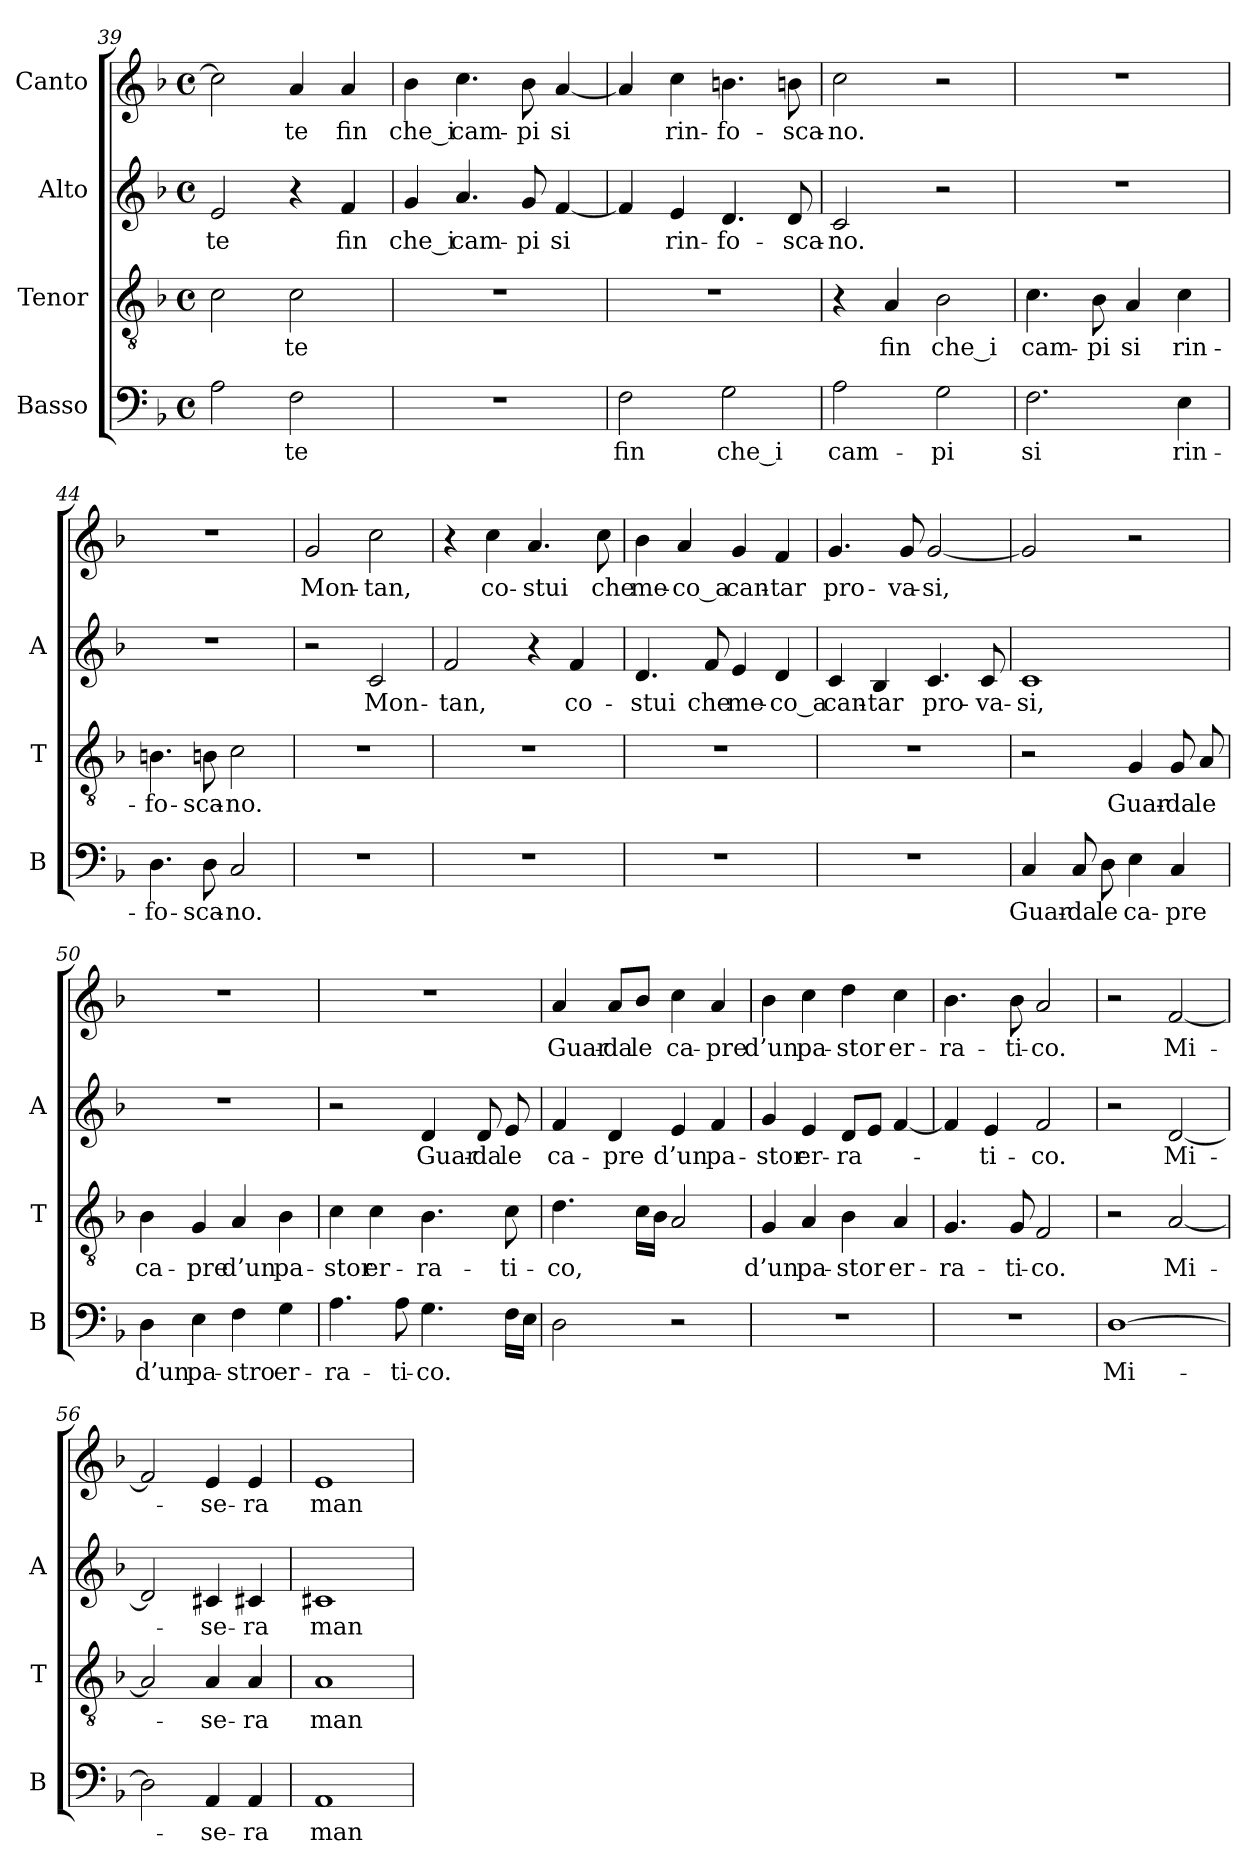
**kern	**text	**kern	**text	**kern	**text	**kern	**text
*part4	*part4	*part3	*part3	*part2	*part2	*part1	*part1
*staff4	*staff4	*staff3	*staff3	*staff2	*staff2	*staff1	*staff1
*I"Basso	*	*I"Tenor	*	*I"Alto	*	*I"Canto	*
*I'B	*	*I'T	*	*I'A	*	*	*
*clefF4	*	*clefGv2	*	*clefG2	*	*clefG2	*
*k[b-]	*	*k[b-]	*	*k[b-]	*	*k[b-]	*
*F:	*	*F:	*	*F:	*	*F:	*
*M4/4	*	*M4/4	*	*M4/4	*	*M4/4	*
*met(c)	*	*met(c)	*	*met(c)	*	*met(c)	*
=39	=39	=39	=39	=39	=39	=39	=39
2A	.	2c	.	2e	-te	2cc]	.
2F	-te	2c	-te	4r	.	4a	-te
.	.	.	.	4f	-fin	4a	-fin
=40	=40	=40	=40	=40	=40	=40	=40
1r	.	1r	.	4g	-che_i	4b-	-che_i
.	.	.	.	4.a	cam-	4.cc	cam-
.	.	.	.	8g	-pi	8b-	-pi
.	.	.	.	[4f	-si	[4a	-si
=41	=41	=41	=41	=41	=41	=41	=41
2F	-fin	1r	.	4f]	.	4a]	.
.	.	.	.	4e	rin-	4cc	rin-
2G	-che_i	.	.	4.d	fo-	4.bn	fo-
.	.	.	.	8d	sca-	8bn	sca-
=42	=42	=42	=42	=42	=42	=42	=42
2A	cam-	4r	.	2c	-no.	2cc	-no.
.	.	4A	-fin	.	.	.	.
2G	-pi	2B-	-che_i	2r	.	2r	.
=43	=43	=43	=43	=43	=43	=43	=43
2.F	-si	4.c	cam-	1r	.	1r	.
.	.	8B-	-pi	.	.	.	.
.	.	4A	-si	.	.	.	.
4E	rin-	4c	rin-	.	.	.	.
=44	=44	=44	=44	=44	=44	=44	=44
4.D	fo-	4.Bn	fo-	1r	.	1r	.
8D	sca-	8Bn	sca-	.	.	.	.
2C	-no.	2c	-no.	.	.	.	.
=45	=45	=45	=45	=45	=45	=45	=45
1r	.	1r	.	2r	.	2g	Mon-
.	.	.	.	2c	Mon-	2cc	-tan,
=46	=46	=46	=46	=46	=46	=46	=46
1r	.	1r	.	2f	-tan,	4r	.
.	.	.	.	.	.	4cc	co-
.	.	.	.	4r	.	4.a	-stui
.	.	.	.	4f	co-	.	.
.	.	.	.	.	.	8cc	-che
=47	=47	=47	=47	=47	=47	=47	=47
1r	.	1r	.	4.d	-stui	4b-	me-
.	.	.	.	.	.	4a	-co_a
.	.	.	.	8f	-che	.	.
.	.	.	.	4e	me-	4g	can-
.	.	.	.	4d	-co_a	4f	-tar
=48	=48	=48	=48	=48	=48	=48	=48
1r	.	1r	.	4c	can-	4.g	pro-
.	.	.	.	4B-	-tar	.	.
.	.	.	.	.	.	8g	va-
.	.	.	.	4.c	pro-	[2g	-si,
.	.	.	.	8c	va-	.	.
=49	=49	=49	=49	=49	=49	=49	=49
4C	Guar-	2r	.	1c	-si,	2g]	.
8C	-da	.	.	.	.	.	.
8D	-le	.	.	.	.	.	.
4E	ca-	4G	Guar-	.	.	2r	.
4C	-pre	8G	-da	.	.	.	.
.	.	8A	-le	.	.	.	.
=50	=50	=50	=50	=50	=50	=50	=50
4D	-d’un	4B-	ca-	1r	.	1r	.
4E	pa-	4G	-pre	.	.	.	.
4F	-stro	4A	-d’un	.	.	.	.
4G	er-	4B-	pa-	.	.	.	.
=51	=51	=51	=51	=51	=51	=51	=51
4.A	ra-	4c	-stor	2r	.	1r	.
.	.	4c	er-	.	.	.	.
8A	ti-	.	.	.	.	.	.
4.G	-co.	4.B-	ra-	4d	Guar-	.	.
.	.	.	.	8d	-da	.	.
16FLL	.	8c	ti-	8e	-le	.	.
16EJJ	.	.	.	.	.	.	.
=52	=52	=52	=52	=52	=52	=52	=52
2D	.	4.d	-co,	4f	ca-	4a	Guar-
.	.	.	.	4d	-pre	8a/L	-da
.	.	16cLL	.	.	.	8b-/J	-le
.	.	16B-JJ	.	.	.	.	.
2r	.	2A	.	4e	-d’un	4cc	ca-
.	.	.	.	4f	pa-	4a	-pre
!!LO:PB:g=z
=53	=53	=53	=53	=53	=53	=53	=53
1r	.	4G	-d’un	4g	-stor	4b-	-d’un
.	.	4A	pa-	4e	er-	4cc	pa-
.	.	4B-	-stor	8dL	ra-	4dd	-stor
.	.	.	.	8eJ	.	.	.
.	.	4A	er-	[4f	.	4cc	er-
=54	=54	=54	=54	=54	=54	=54	=54
1r	.	4.G	ra-	4f]	.	4.b-	ra-
.	.	.	.	4e	ti-	.	.
.	.	8G	ti-	.	.	8b-	ti-
.	.	2F	-co.	2f	-co.	2a	-co.
=55	=55	=55	=55	=55	=55	=55	=55
[1D	Mi-	2r	.	2r	.	2r	.
.	.	[2A	Mi-	[2d	Mi-	[2f	Mi-
=56	=56	=56	=56	=56	=56	=56	=56
2D]	.	2A]	.	2d]	.	2f]	.
4AA	se-	4A	se-	4c#X	se-	4e	se-
4AA	-ra	4A	-ra	4c#X	-ra	4e	-ra
=57	=57	=57	=57	=57	=57	=57	=57
1AA	man-	1A	man-	1c#X	man-	1e	man-
=	=	=	=	=	=	=	=
*-	*-	*-	*-	*-	*-	*-	*-
